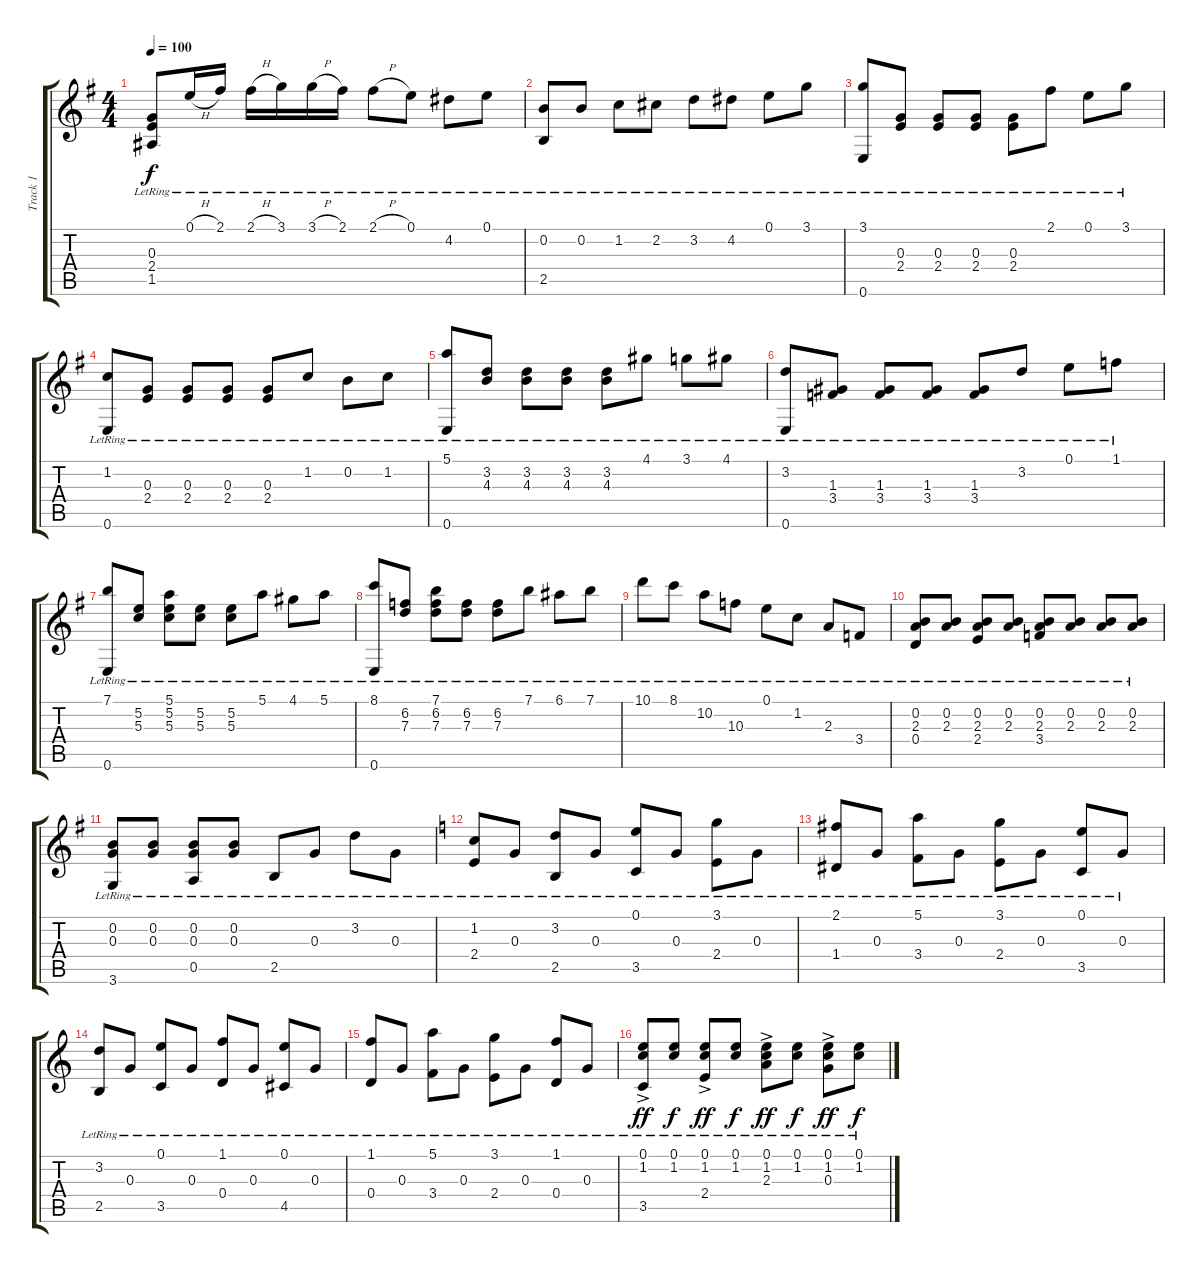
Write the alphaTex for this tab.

\track ("Track 1" "Track 1") {instrument acousticguitarsteel}
\staff {score tabs}
\tuning (E4 B3 G3 D3 A2 E2) {hide}
\ts (4 4)
\tempo 100
\clef g2
\ks g
(0.3{lr} 2.4{lr} 1.5{lr}).8{dy f} 0.1{h lr}.16 2.1{lr}.16 2.1{h lr}.16 3.1{lr}.16 3.1{h lr}.16 2.1{lr}.16 2.1{h lr}.8 0.1{lr}.8 4.2{lr}.8 0.1{lr}.8 |
(0.2{lr} 2.5{lr}).8 0.2{lr}.8 1.2{lr}.8 2.2{lr}.8 3.2{lr}.8 4.2{lr}.8 0.1{lr}.8 3.1{lr}.8 |
(3.1{lr} 0.6{lr}).8 (0.3{lr} 2.4{lr}).8 (0.3{lr} 2.4{lr}).8 (0.3{lr} 2.4{lr}).8 (0.3{lr} 2.4{lr}).8 2.1{lr}.8 0.1{lr}.8 3.1{lr}.8 |
(1.2{lr} 0.6{lr}).8 (0.3{lr} 2.4{lr}).8 (0.3{lr} 2.4{lr}).8 (0.3{lr} 2.4{lr}).8 (0.3{lr} 2.4{lr}).8 1.2{lr}.8 0.2{lr}.8 1.2{lr}.8 |
(5.1{lr} 0.6{lr}).8 (3.2{lr} 4.3{lr}).8 (3.2{lr} 4.3{lr}).8 (3.2{lr} 4.3{lr}).8 (3.2{lr} 4.3{lr}).8 4.1{lr}.8 3.1{lr}.8 4.1{lr}.8 |
(3.2{lr} 0.6{lr}).8 (1.3{lr} 3.4{lr}).8 (1.3{lr} 3.4{lr}).8 (1.3{lr} 3.4{lr}).8 (1.3{lr} 3.4{lr}).8 3.2{lr}.8 0.1{lr}.8 1.1{lr}.8 |
(7.1{lr} 0.6{lr}).8 (5.2{lr} 5.3{lr}).8 (5.1{lr} 5.2{lr} 5.3{lr}).8 (5.2{lr} 5.3{lr}).8 (5.2{lr} 5.3{lr}).8 5.1{lr}.8 4.1{lr}.8 5.1{lr}.8 |
(8.1{lr} 0.6{lr}).8 (6.2{lr} 7.3{lr}).8 (7.1{lr} 6.2{lr} 7.3{lr}).8 (6.2{lr} 7.3{lr}).8 (6.2{lr} 7.3{lr}).8 7.1{lr}.8 6.1{lr}.8 7.1{lr}.8 |
10.1{lr}.8 8.1{lr}.8 10.2{lr}.8 10.3{lr}.8 0.1{lr}.8 1.2{lr}.8 2.3{lr}.8 3.4{lr}.8 |
(0.2{lr} 2.3{lr} 0.4{lr}).8 (0.2{lr} 2.3{lr}).8 (0.2{lr} 2.3{lr} 2.4{lr}).8 (0.2{lr} 2.3{lr}).8 (0.2{lr} 2.3{lr} 3.4{lr}).8 (0.2{lr} 2.3{lr}).8 (0.2{lr} 2.3{lr}).8 (0.2{lr} 2.3{lr}).8 |
(0.2{lr} 0.3{lr} 3.6{lr}).8 (0.2{lr} 0.3{lr}).8 (0.2{lr} 0.3{lr} 0.5{lr}).8 (0.2{lr} 0.3{lr}).8 2.5{lr}.8 0.3{lr}.8 3.2{lr}.8 0.3{lr}.8 |
\ks c
(1.2{lr} 2.4{lr}).8 0.3{lr}.8 (3.2{lr} 2.5{lr}).8 0.3{lr}.8 (0.1{lr} 3.5{lr}).8 0.3{lr}.8 (3.1{lr} 2.4{lr}).8 0.3{lr}.8 |
(2.1{lr} 1.4{lr}).8 0.3{lr}.8 (5.1{lr} 3.4{lr}).8 0.3{lr}.8 (3.1{lr} 2.4{lr}).8 0.3{lr}.8 (0.1{lr} 3.5{lr}).8 0.3{lr}.8 |
(3.2{lr} 2.5{lr}).8 0.3{lr}.8 (0.1{lr} 3.5{lr}).8 0.3{lr}.8 (1.1{lr} 0.4{lr}).8 0.3{lr}.8 (0.1{lr} 4.5{lr}).8 0.3{lr}.8 |
(1.1{lr} 0.4{lr}).8 0.3{lr}.8 (5.1{lr} 3.4{lr}).8 0.3{lr}.8 (3.1{lr} 2.4{lr}).8 0.3{lr}.8 (1.1{lr} 0.4{lr}).8 0.3{lr}.8 |
(0.1{lr} 1.2{lr} 3.5{ac lr}).8{dy ff} (0.1{lr} 1.2{lr}).8{dy f} (0.1{lr} 1.2{lr} 2.4{ac lr}).8{dy ff} (0.1{lr} 1.2{lr}).8{dy f} (0.1{lr} 1.2{lr} 2.3{ac lr}).8{dy ff} (0.1{lr} 1.2{lr}).8{dy f} (0.1{lr} 1.2{lr} 0.3{ac lr}).8{dy ff} (0.1{lr} 1.2{lr}).8{dy f}
